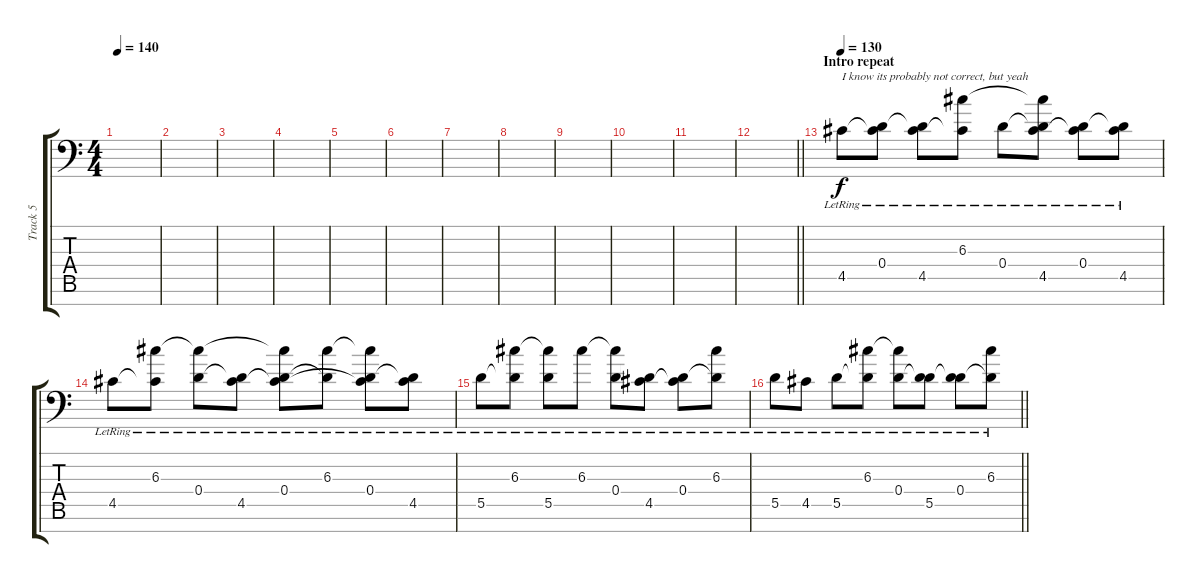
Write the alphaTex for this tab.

\track ("Track 5" "Track 5") {instrument overdrivenguitar}
\staff {score tabs}
\tuning (E4 B3 G3 D3 A2 E2 A1) {hide}
\ts (4 4)
\tempo 140
\clef f4
\ks c
|
|
|
|
|
|
|
|
|
|
|
\barLineRight lightlight
|
\section ("" "Intro repeat")
\tempo 130
4.5{lr}.8{txt "I know its probably not correct, but yeah"} (0.4{lr} 4.5{t}).8 (0.4{t} 4.5{lr}).8 (6.3{lr} 4.5{t}).8 0.4{lr}.8 (6.3{t} 0.4{t} 4.5{lr}).8 (0.4{lr} 4.5{t}).8 (0.4{t} 4.5{lr}).8 |
4.5{lr}.8 (6.3{lr} 4.5{t}).8 (6.3{t} 0.4{lr}).8 (0.4{t} 4.5{lr}).8 (6.3{t} 0.4{lr} 4.5{t}).8 (6.3{lr} 0.4{t}).8 (6.3{t} 0.4{lr} 4.5{t}).8 (0.4{t} 4.5{lr}).8 |
5.5{lr}.8 (6.3{lr} 5.5{t}).8 (6.3{t} 5.5{lr}).8 6.3{lr}.8 (6.3{t} 0.4{lr}).8 (0.4{t} 4.5{lr}).8 (0.4{lr} 4.5{t}).8 (6.3{lr} 0.4{t}).8 |
\barLineRight lightlight
5.5{lr}.8 4.5{lr}.8 5.5{lr}.8 (6.3{lr} 5.5{t}).8 (6.3{t} 0.4{lr}).8 (0.4{t} 5.5{lr}).8 (0.4{lr} 5.5{t}).8 (6.3{lr} 0.4{t}).8
